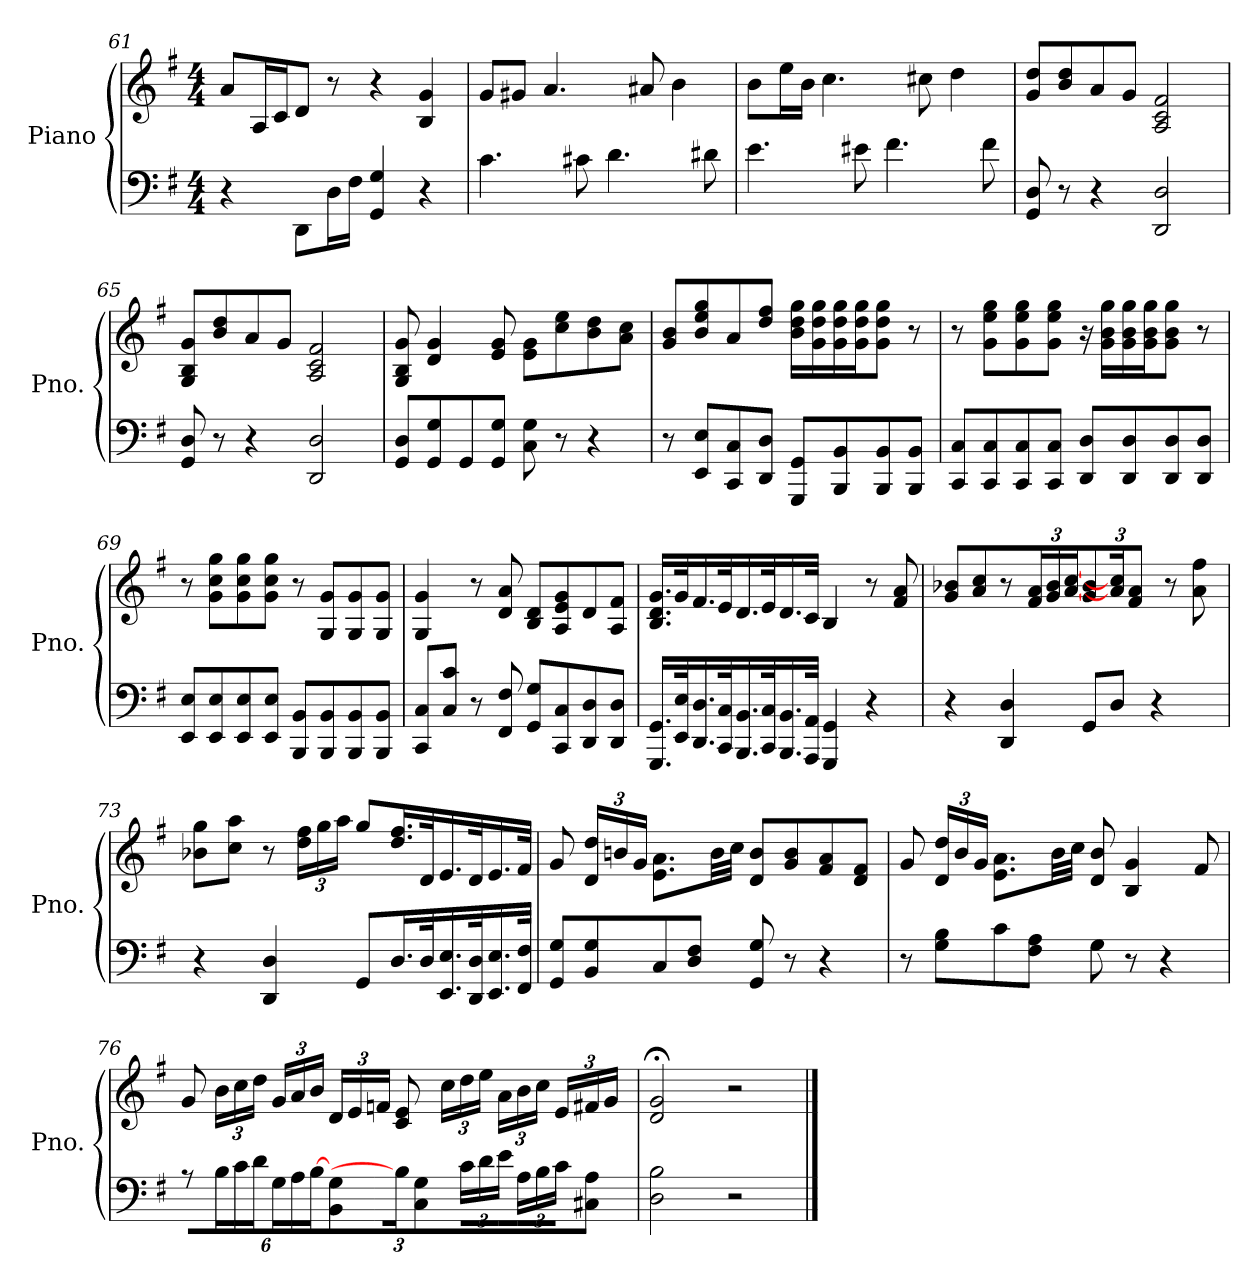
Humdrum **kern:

**kern	**kern
*part1	*part1
*staff2	*staff1
*I"Piano	*
*I'Pno.	*
!!LO:LB:g=z
*clefF4	*clefG2
*k[f#]	*k[f#]
*G:	*G:
*M4/4	*M4/4
=61	=61
4r	8a/L
.	16A/L
.	16c/J
8DD\L	8d/J
16D\L	8r
16F#\JJ	.
4GG/ 4G/	4r
4r	4B/ 4g/
=62	=62
4.c\	8g/L
.	8g#X/J
.	4.a/
8c#X\	.
4.d\	.
.	8a#X/
.	4b\
8d#X\	.
=63	=63
4.e\	8b\L
.	16ee\L
.	16b\JJ
.	4.cc\
8e#X\	.
4.f#\	.
.	8cc#X\
.	4dd\
8f#\	.
=64	=64
8GG/ 8D/	8g/ 8dd/L
8r	8b/ 8dd/
4r	8a/
.	8g/J
2DD/ 2D/	2A/ 2c/ 2f#/
=65	=65
8GG/ 8D/	8G/ 8B/ 8g/L
8r	8b/ 8dd/
4r	8a/
.	8g/J
2DD/ 2D/	2A/ 2c/ 2f#/
!!LO:PB:g=z
=66	=66
8GG/ 8D/L	8G/ 8B/ 8g/
8GG/ 8G/	4d/ 4g/
8GG/	.
8GG/ 8G/J	8e/ 8g/
8C\ 8G\	8e\ 8g\L
8r	8cc\ 8ee\
4r	8b\ 8dd\
.	8a\ 8cc\J
=67	=67
8r	8g/ 8b/L
8EE/ 8E/L	8b/ 8ee/ 8gg/
8CC/ 8C/	8a/
8DD/ 8D/J	8dd/ 8ff#/J
8GGG/ 8GG/L	16b\ 16dd\ 16gg\LL
.	16g\ 16dd\ 16gg\
8BBB/ 8BB/	16g\ 16dd\ 16gg\
.	16g\ 16dd\ 16gg\J
8BBB/ 8BB/	8g\ 8dd\ 8gg\J
8BBB/ 8BB/J	8r
=68	=68
8CC/ 8C/L	8r
8CC/ 8C/	8g\ 8ee\ 8gg\L
8CC/ 8C/	8g\ 8ee\ 8gg\
8CC/ 8C/J	8g\ 8ee\ 8gg\J
8DD/ 8D/L	16r
.	16g\ 16b\ 16gg\LL
8DD/ 8D/	16g\ 16b\ 16gg\
.	16g\ 16b\ 16gg\J
8DD/ 8D/	8g\ 8b\ 8gg\J
8DD/ 8D/J	8r
=69	=69
8EE/ 8E/L	8r
8EE/ 8E/	8g\ 8cc\ 8gg\L
8EE/ 8E/	8g\ 8cc\ 8gg\
8EE/ 8E/J	8g\ 8cc\ 8gg\J
8BBB/ 8BB/L	8r
8BBB/ 8BB/	8G/ 8g/L
8BBB/ 8BB/	8G/ 8g/
8BBB/ 8BB/J	8G/ 8g/J
!!LO:LB:g=z
=70	=70
8CC/ 8C/L	4G/ 4g/
8C/ 8c/J	.
8r	8r
8FF#/ 8F#/	8d/ 8a/
8GG/ 8G/L	8B/ 8d/L
8CC/ 8C/	8A/ 8e/ 8g/
8DD/ 8D/	8d/
8DD/ 8D/J	8A/ 8f#/J
=71	=71
16.GGG/ 16.GG/LL	16.B/ 16.d/ 16.g/LL
32EE/ 32E/K	32g/K
16.DD/ 16.D/	16.f#/
32CC/ 32C/K	32e/K
16.BBB/ 16.BB/	16.d/
32CC/ 32C/K	32e/K
16.BBB/ 16.BB/	16.d/
32AAA/ 32AA/JJk	32c/JJk
4GGG/ 4GG/	4B/
4r	8r
.	8f#/ 8a/
=72	=72
4r	8g/ 8b-X/L
.	8a/ 8cc/J
4DD/ 4D/	8r
*	*Xbrackettup
.	24f#/ 24a/LL
.	24g/ 24b-/J
.	[24a/ [24cc/J
8GG/L	8g/ 8b-/L
8D/J	24a/] 24cc/]J
.	8f#/ 8a/J
4r	.
.	8r
.	8a\ 8ff#\
24ryy	.
!!LO:LB:g=z
=73	=73
4r	8b-X\ 8gg\L
.	8cc\ 8aa\J
4DD/ 4D/	8r
.	24dd\ 24ff#\LL
.	24gg\
.	24aa\JJ
8GG/L	8gg/L
16.D/L	16.dd/ 16.ff#/L
32D/K	32d/K
16.EE/ 16.E/	16.e/
32DD/ 32D/K	32d/K
16.EE/ 16.E/	16.e/
32FF#/ 32F#/JJk	32f#/JJk
=74	=74
8GG/ 8G/L	8g/
8BB/ 8G/	24d/ 24dd/LL
.	24bn/
.	24g/JJ
8C/	8.e\ 8.a\L
8D/ 8F#/J	.
.	32b\LL
.	32cc\JJJ
8GG/ 8G/	8d/ 8b/L
8r	8g/ 8b/
4r	8f#/ 8a/
.	8d/ 8f#/J
=75	=75
8r	8g/
8G\ 8B\L	24d/ 24dd/LL
.	24b/
.	24g/JJ
8c\	8.e\ 8.a\L
8F#\ 8A\J	.
.	32b\LL
.	32cc\JJJ
8G\	8d/ 8b/
8r	4B/ 4g/
4r	.
.	8f#/
!!LO:LB:g=z
=76	=76
8r	8g/
*Xbrackettup	*
24B\LL	24b\LL
24c\	24cc\
24d\JJ	24dd\JJ
24G\LL	24g/LL
24A\J	24a/
[24B\J	24b/JJ
8BB\ 8G\	24d/LL
.	24e/
.	24fn/JJ
24B\J]	8c/ 8e/
8C\ 8G\	.
.	24cc\LL
24c\LL	24dd\
24d\	24ee\JJ
24e\JJ	24a\LL
24A\LL	24b\
24B\	24cc\JJ
24c\JJ	24e/LL
8C#X\ 8A\	24f#X/
.	24g/JJ
.	24ryy
=77	=77
2D\ 2B\	2d/;< 2g/;<
2r	2r
==	==
*-	*-
